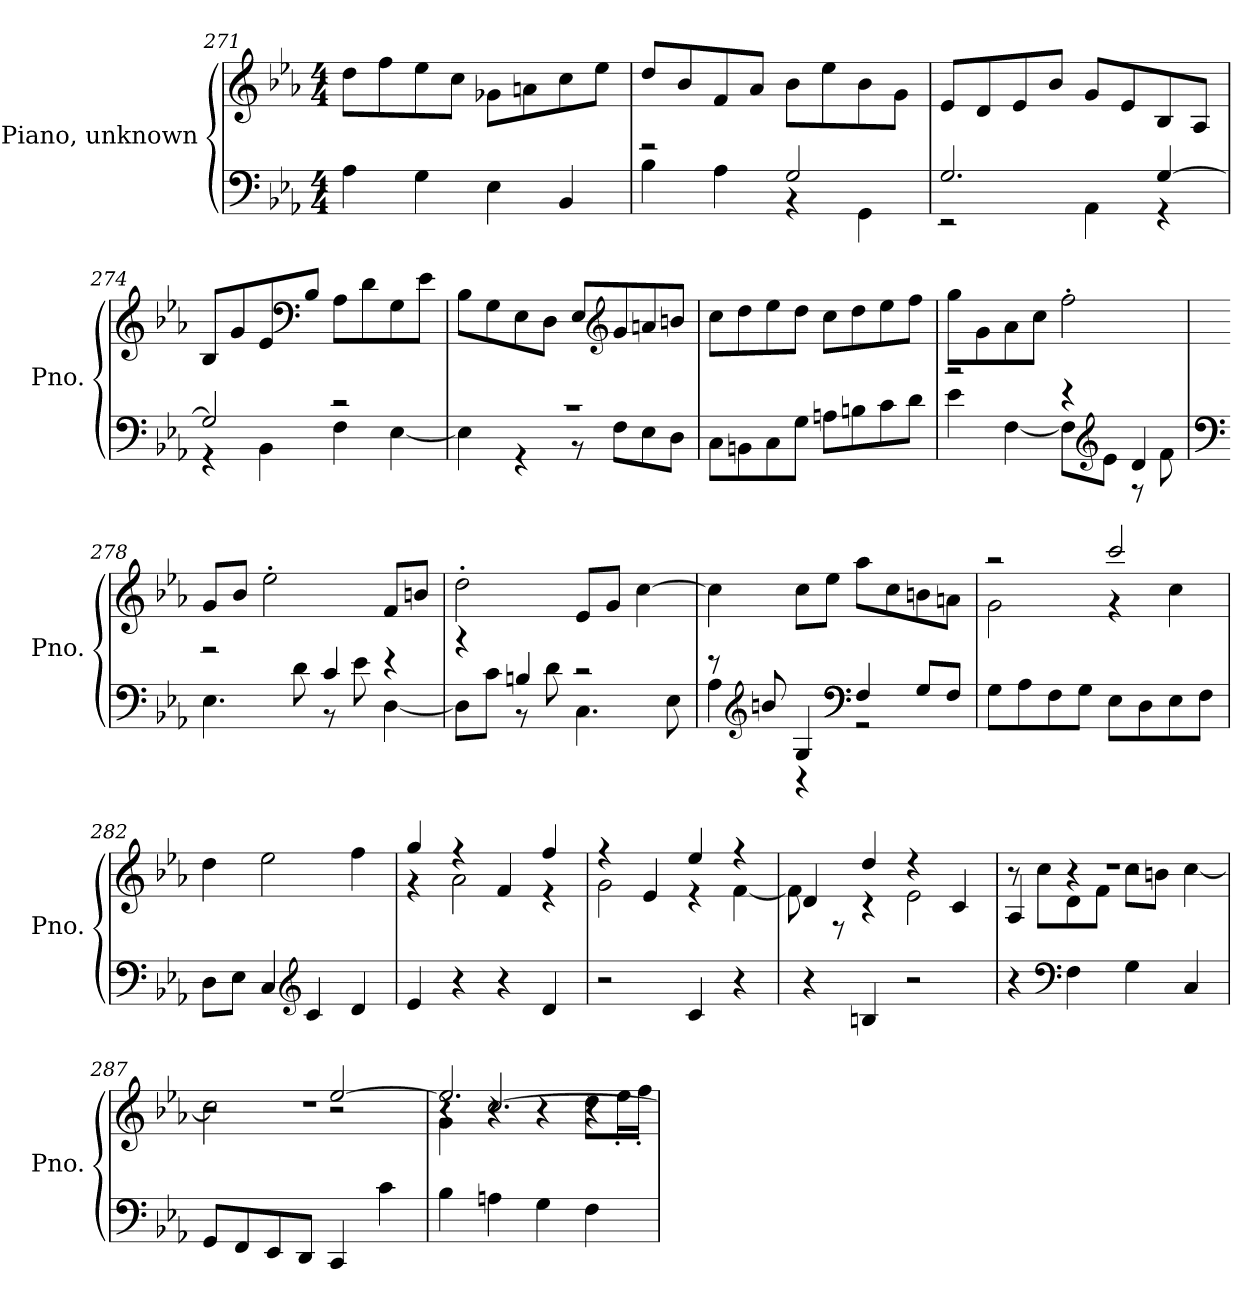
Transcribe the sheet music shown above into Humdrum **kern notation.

**kern	**kern
*part1	*part1
*staff2	*staff1
*I"Piano, unknown	*
*I'Pno.	*
*clefF4	*clefG2
*k[b-e-a-]	*k[b-e-a-]
*M4/4	*M4/4
=271	=271
4A-\	8dd\L
.	8ff\
4G\	8ee-\
.	8cc\J
4E-\	8g-X\L
.	8an\
4BB-/	8cc\
.	8ee-\J
!!LO:PB:g=z
=272	=272
*^	*
2r	4B-\	8dd/L
.	.	8b-/
.	4A-\	8f/
.	.	8a-/J
2G/	4r	8b-\L
.	.	8ee-\
.	4GG\	8b-\
.	.	8g\J
=273	=273	=273
2.G/	2r	8e-/L
.	.	8d/
.	.	8e-/
.	.	8b-/J
.	4AA-\	8g/L
.	.	8e-/
[4G/	4r	8B-/
.	.	8A-/J
=274	=274	=274
2G/]	4r	8B-/L
.	.	8g/
.	4BB-\	8e-/
*	*	*clefF4
.	.	8B-/J
2r	4F\	8A-\L
.	.	8d\
.	[4E-\	8G\
.	.	8e-\J
=275	=275	=275
1r	4E-\]	8B-\L
.	.	8G\
.	4r	8E-\
.	.	8D\J
.	8r	8E-/L
*	*	*clefG2
.	8F\L	8g/
.	8E-\	8an/
.	8D\J	8bn/J
*v	*v	*
!!LO:LB:g=z
=276	=276
8C\L	8cc\L
8BBn\	8dd\
8C\	8ee-\
8G\J	8dd\J
8An\L	8cc\L
8Bn\	8dd\
8c\	8ee-\
8d\J	8ff\J
=277	=277
*^	*
2r	4e-\	8gg\L
.	.	8g\
.	[4F\	8a-\
.	.	8cc\J
4r	8F\L]	2ff'\
*clefG2	*	*
.	8e-\J	.
4d/	8r	.
.	8f\	.
=278	=278	=278
*clefF4	*	*
2r	4.E-\	8g/L
.	.	8b-/J
.	.	2ee-'\
.	8d\	.
4c/	8r	.
.	8e-\	.
4r	[4D\	8f/L
.	.	8bn/J
=279	=279	=279
4r	8D\L]	2dd'\
.	8c\J	.
4Bn/	8r	.
.	8d\	.
2r	4.C\	8e-/L
.	.	8g/J
.	.	[4cc\
.	8E-\	.
!!LO:LB:g=z
=280	=280	=280
8r	4A-\	4cc\]
*clefG2	*	*
8bn/	.	.
4G/	4r	8cc\L
.	.	8ee-\J
*clefF4	*	*
4F/	2r	8aa-\L
.	.	8cc\
8G/L	.	8bn\
8F/J	.	8an\J
*v	*v	*
=281	=281
*	*^
8G\L	2r	2g\
8A-\	.	.
8F\	.	.
8G\J	.	.
8E-\L	2ccc/	4r
8D\	.	.
8E-\	.	4cc\
8F\J	.	.
*	*v	*v
=282	=282
8D\L	4dd\
8E-\J	.
4C/	2ee-\
*clefG2	*
4c/	.
4d/	4ff\
=283	=283
*	*^
4e-/	4gg/	4r
4r	4r	2a-\
4r	4f/	.
4d/	4ff/	4r
=284	=284	=284
2r	4r	2g\
.	4e-/	.
4c/	4ee-/	4r
4r	4r	[4f\
!!LO:LB:g=z	!!
=285	=285	=285
4r	4d/	8f\]
.	.	8r
4Bn/	4dd/	4r
2r	4r	2e-\
.	4c/	.
=286	=286	=286
*	*	*^
4r	1r	8r	4A-/
.	.	8cc\L	.
*clefF4	*	*	*
4F\	.	8d\	4r
.	.	8f\J	.
4G\	.	8cc\L	2r
.	.	8bn\J	.
4C/	.	[4cc\	.
=287	=287	=287	=287
8GG/L	1r	2cc\]	2r
8FF/	.	.	.
8EE-/	.	.	.
8DD/J	.	.	.
4CC/	.	2r	[2ee-/
4c\	.	.	.
=288	=288	=288	=288
4B-\	4r	4g\	2.ee-/]
4An\	[2.cc/	4r	.
4G\	.	4r	.
4F\	.	8dd\L	4r
.	.	16ee-'\L	.
.	.	16ff'\JJ	.
*	*v	*v	*v
=	=
*-	*-
